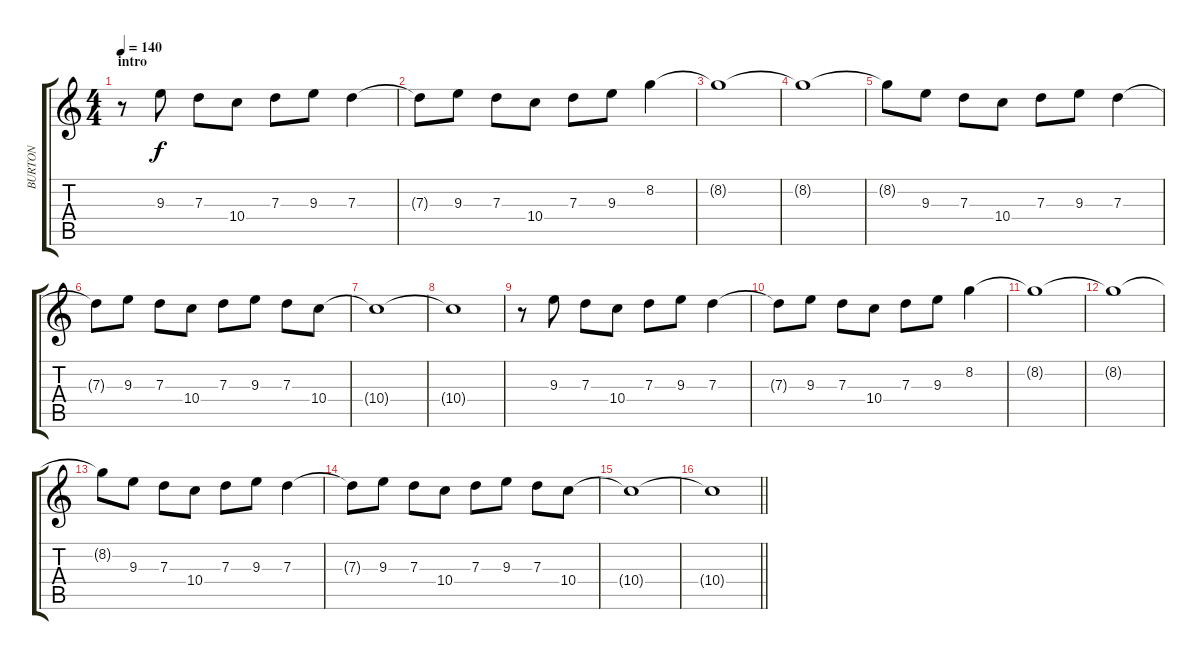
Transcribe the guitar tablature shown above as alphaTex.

\track ("BURTON" "BURTON") {instrument electricguitarjazz}
\staff {score tabs}
\tuning (E4 B3 G3 D3 A2 E2) {hide}
\ts (4 4)
\section ("" "intro")
\tempo 140
\clef g2
\ks c
r.8{dy f instrument electricguitarjazz} 9.3.8 7.3.8 10.4.8 7.3.8 9.3.8 7.3.4 |
7.3{t}.8 9.3.8 7.3.8 10.4.8 7.3.8 9.3.8 8.2.4 |
8.2{t}.1 |
8.2{t}.1 |
8.2{t}.8 9.3.8 7.3.8 10.4.8 7.3.8 9.3.8 7.3.4 |
7.3{t}.8 9.3.8 7.3.8 10.4.8 7.3.8 9.3.8 7.3.8 10.4.8 |
10.4{t}.1 |
10.4{t}.1 |
r.8 9.3.8 7.3.8 10.4.8 7.3.8 9.3.8 7.3.4 |
7.3{t}.8 9.3.8 7.3.8 10.4.8 7.3.8 9.3.8 8.2.4 |
8.2{t}.1 |
8.2{t}.1 |
8.2{t}.8 9.3.8 7.3.8 10.4.8 7.3.8 9.3.8 7.3.4 |
7.3{t}.8 9.3.8 7.3.8 10.4.8 7.3.8 9.3.8 7.3.8 10.4.8 |
10.4{t}.1 |
\barLineRight lightlight
10.4{t}.1
